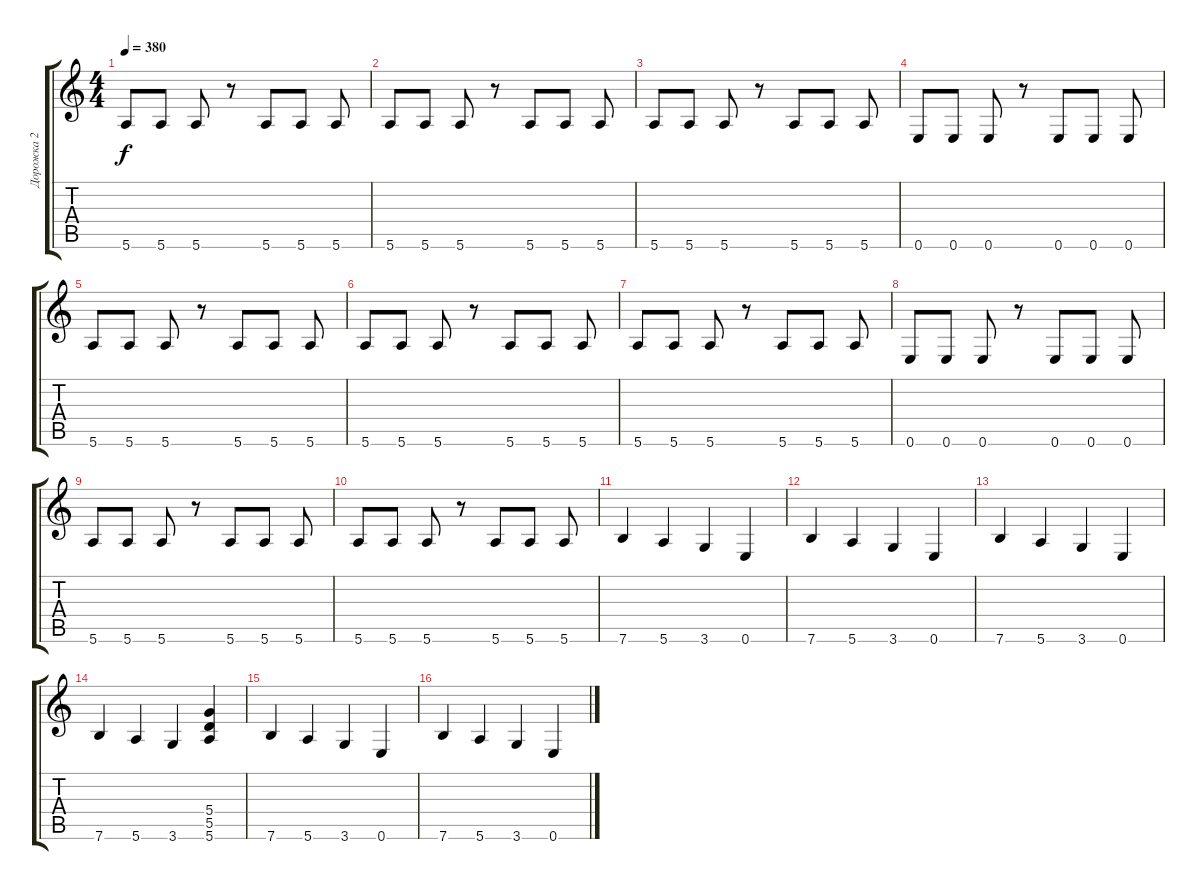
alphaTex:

\track ("Дорожка 2" "Дорожка 2") {instrument distortionguitar}
\staff {score tabs}
\tuning (E4 B3 G3 D3 A2 E2) {hide}
\ts (4 4)
\tempo 380
\clef g2
\ks c
5.6.8{dy f} 5.6.8 5.6.8 r.8 5.6.8 5.6.8 5.6.8 |
5.6.8 5.6.8 5.6.8 r.8 5.6.8 5.6.8 5.6.8 |
5.6.8 5.6.8 5.6.8 r.8 5.6.8 5.6.8 5.6.8 |
0.6.8 0.6.8 0.6.8 r.8 0.6.8 0.6.8 0.6.8 |
5.6.8 5.6.8 5.6.8 r.8 5.6.8 5.6.8 5.6.8 |
5.6.8 5.6.8 5.6.8 r.8 5.6.8 5.6.8 5.6.8 |
5.6.8 5.6.8 5.6.8 r.8 5.6.8 5.6.8 5.6.8 |
0.6.8 0.6.8 0.6.8 r.8 0.6.8 0.6.8 0.6.8 |
5.6.8 5.6.8 5.6.8 r.8 5.6.8 5.6.8 5.6.8 |
5.6.8 5.6.8 5.6.8 r.8 5.6.8 5.6.8 5.6.8 |
7.6.4 5.6.4 3.6.4 0.6.4 |
7.6.4 5.6.4 3.6.4 0.6.4 |
7.6.4 5.6.4 3.6.4 0.6.4 |
7.6.4 5.6.4 3.6.4 (5.4 5.5 5.6).4 |
7.6.4 5.6.4 3.6.4 0.6.4 |
7.6.4 5.6.4 3.6.4 0.6.4
